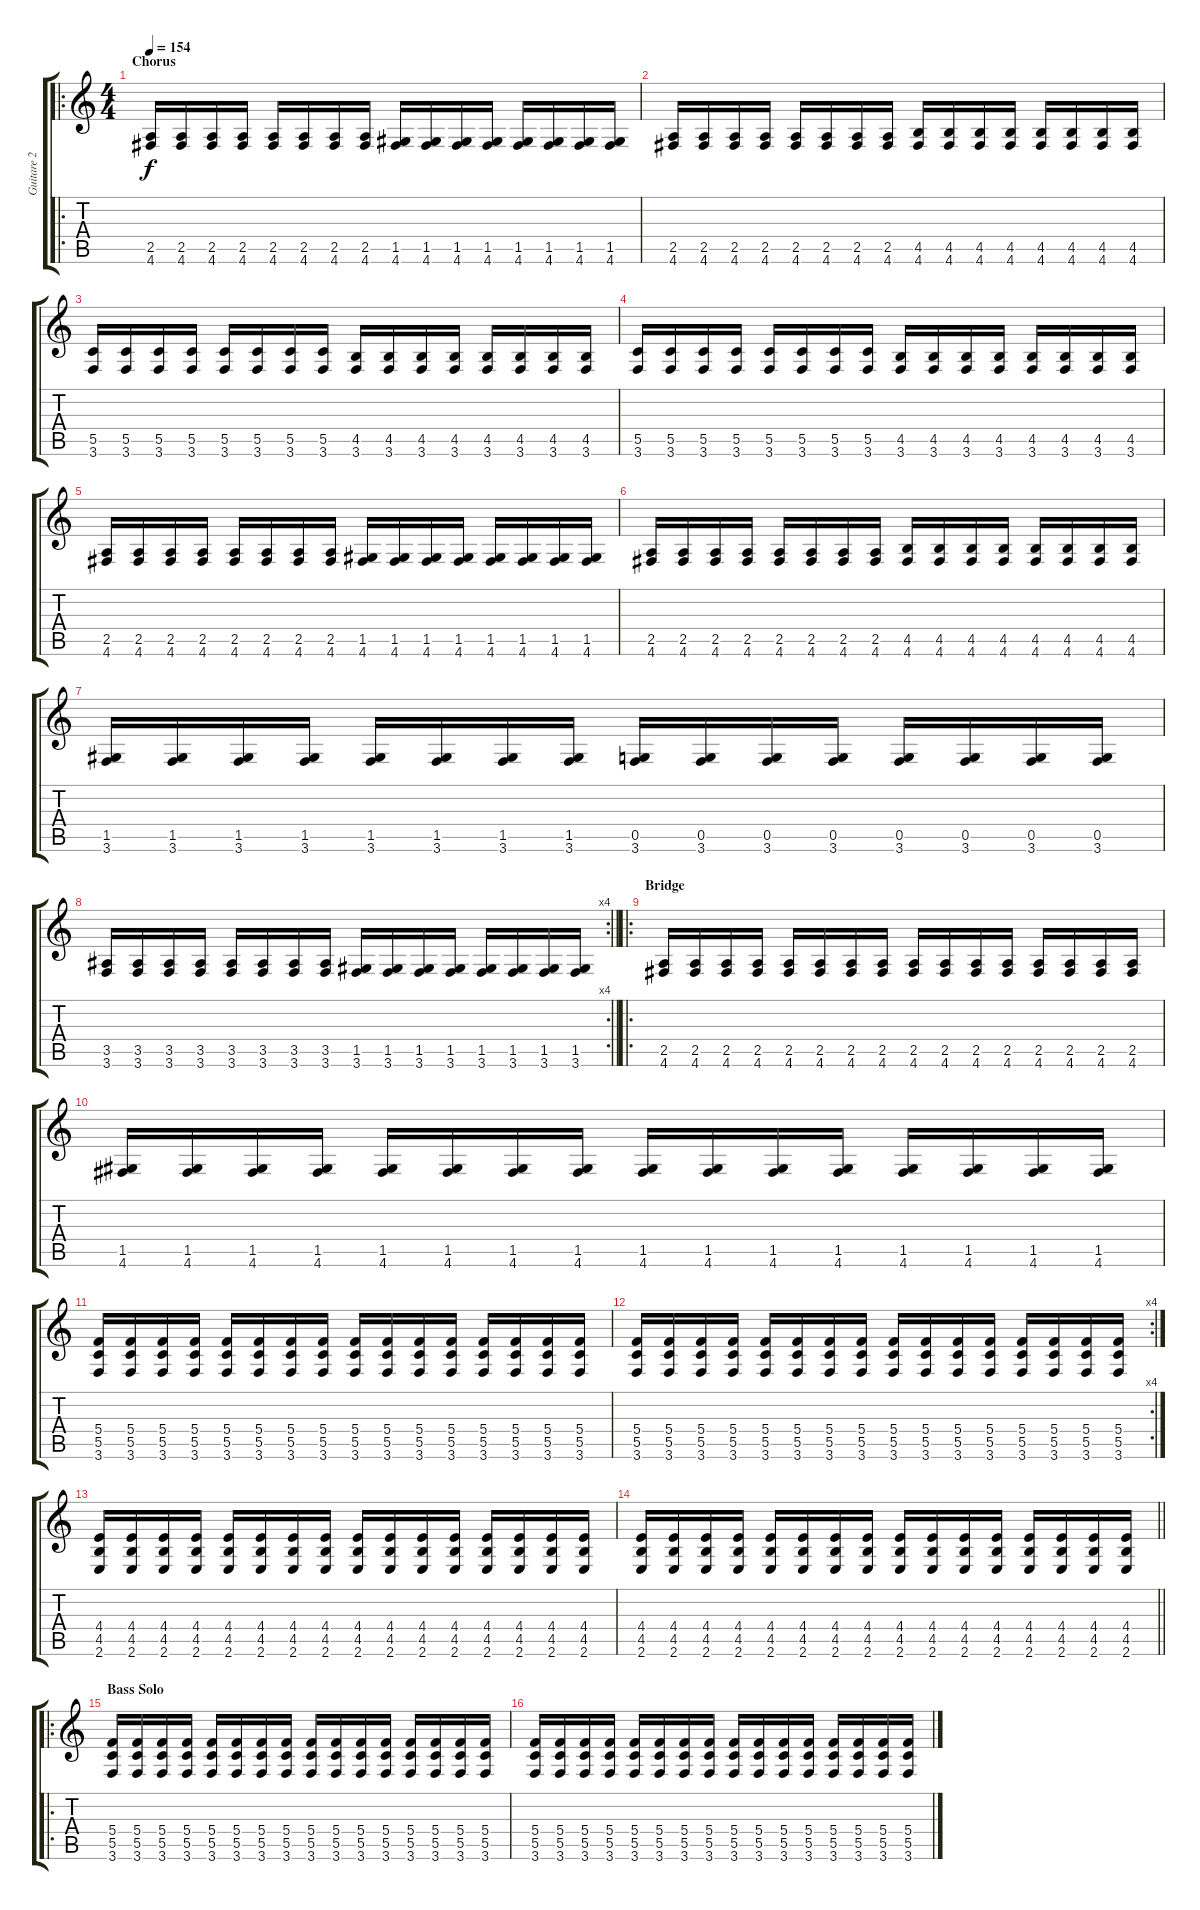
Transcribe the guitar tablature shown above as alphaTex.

\track ("Guitare 2" "Guitare 2") {instrument distortionguitar}
\staff {score tabs}
\tuning (D4 A3 F3 C3 G2 D2) {hide}
\ro
\ts (4 4)
\section ("" "Chorus")
\tempo 154
\clef g2
\ks c
(2.5 4.6).16{dy f} (2.5 4.6).16 (2.5 4.6).16 (2.5 4.6).16 (2.5 4.6).16 (2.5 4.6).16 (2.5 4.6).16 (2.5 4.6).16 (1.5 4.6).16 (1.5 4.6).16 (1.5 4.6).16 (1.5 4.6).16 (1.5 4.6).16 (1.5 4.6).16 (1.5 4.6).16 (1.5 4.6).16 |
(2.5 4.6).16 (2.5 4.6).16 (2.5 4.6).16 (2.5 4.6).16 (2.5 4.6).16 (2.5 4.6).16 (2.5 4.6).16 (2.5 4.6).16 (4.5 4.6).16 (4.5 4.6).16 (4.5 4.6).16 (4.5 4.6).16 (4.5 4.6).16 (4.5 4.6).16 (4.5 4.6).16 (4.5 4.6).16 |
(5.5 3.6).16 (5.5 3.6).16 (5.5 3.6).16 (5.5 3.6).16 (5.5 3.6).16 (5.5 3.6).16 (5.5 3.6).16 (5.5 3.6).16 (4.5 3.6).16 (4.5 3.6).16 (4.5 3.6).16 (4.5 3.6).16 (4.5 3.6).16 (4.5 3.6).16 (4.5 3.6).16 (4.5 3.6).16 |
(5.5 3.6).16 (5.5 3.6).16 (5.5 3.6).16 (5.5 3.6).16 (5.5 3.6).16 (5.5 3.6).16 (5.5 3.6).16 (5.5 3.6).16 (4.5 3.6).16 (4.5 3.6).16 (4.5 3.6).16 (4.5 3.6).16 (4.5 3.6).16 (4.5 3.6).16 (4.5 3.6).16 (4.5 3.6).16 |
(2.5 4.6).16 (2.5 4.6).16 (2.5 4.6).16 (2.5 4.6).16 (2.5 4.6).16 (2.5 4.6).16 (2.5 4.6).16 (2.5 4.6).16 (1.5 4.6).16 (1.5 4.6).16 (1.5 4.6).16 (1.5 4.6).16 (1.5 4.6).16 (1.5 4.6).16 (1.5 4.6).16 (1.5 4.6).16 |
(2.5 4.6).16 (2.5 4.6).16 (2.5 4.6).16 (2.5 4.6).16 (2.5 4.6).16 (2.5 4.6).16 (2.5 4.6).16 (2.5 4.6).16 (4.5 4.6).16 (4.5 4.6).16 (4.5 4.6).16 (4.5 4.6).16 (4.5 4.6).16 (4.5 4.6).16 (4.5 4.6).16 (4.5 4.6).16 |
(1.5 3.6).16 (1.5 3.6).16 (1.5 3.6).16 (1.5 3.6).16 (1.5 3.6).16 (1.5 3.6).16 (1.5 3.6).16 (1.5 3.6).16 (0.5 3.6).16 (0.5 3.6).16 (0.5 3.6).16 (0.5 3.6).16 (0.5 3.6).16 (0.5 3.6).16 (0.5 3.6).16 (0.5 3.6).16 |
\rc 4
\barLineRight lightlight
(3.5 3.6).16 (3.5 3.6).16 (3.5 3.6).16 (3.5 3.6).16 (3.5 3.6).16 (3.5 3.6).16 (3.5 3.6).16 (3.5 3.6).16 (1.5 3.6).16 (1.5 3.6).16 (1.5 3.6).16 (1.5 3.6).16 (1.5 3.6).16 (1.5 3.6).16 (1.5 3.6).16 (1.5 3.6).16 |
\ro
\section ("" "Bridge")
(2.5 4.6).16 (2.5 4.6).16 (2.5 4.6).16 (2.5 4.6).16 (2.5 4.6).16 (2.5 4.6).16 (2.5 4.6).16 (2.5 4.6).16 (2.5 4.6).16 (2.5 4.6).16 (2.5 4.6).16 (2.5 4.6).16 (2.5 4.6).16 (2.5 4.6).16 (2.5 4.6).16 (2.5 4.6).16 |
(1.5 4.6).16 (1.5 4.6).16 (1.5 4.6).16 (1.5 4.6).16 (1.5 4.6).16 (1.5 4.6).16 (1.5 4.6).16 (1.5 4.6).16 (1.5 4.6).16 (1.5 4.6).16 (1.5 4.6).16 (1.5 4.6).16 (1.5 4.6).16 (1.5 4.6).16 (1.5 4.6).16 (1.5 4.6).16 |
(5.4 5.5 3.6).16 (5.4 5.5 3.6).16 (5.4 5.5 3.6).16 (5.4 5.5 3.6).16 (5.4 5.5 3.6).16 (5.4 5.5 3.6).16 (5.4 5.5 3.6).16 (5.4 5.5 3.6).16 (5.4 5.5 3.6).16 (5.4 5.5 3.6).16 (5.4 5.5 3.6).16 (5.4 5.5 3.6).16 (5.4 5.5 3.6).16 (5.4 5.5 3.6).16 (5.4 5.5 3.6).16 (5.4 5.5 3.6).16 |
\rc 4
(5.4 5.5 3.6).16 (5.4 5.5 3.6).16 (5.4 5.5 3.6).16 (5.4 5.5 3.6).16 (5.4 5.5 3.6).16 (5.4 5.5 3.6).16 (5.4 5.5 3.6).16 (5.4 5.5 3.6).16 (5.4 5.5 3.6).16 (5.4 5.5 3.6).16 (5.4 5.5 3.6).16 (5.4 5.5 3.6).16 (5.4 5.5 3.6).16 (5.4 5.5 3.6).16 (5.4 5.5 3.6).16 (5.4 5.5 3.6).16 |
(4.4 4.5 2.6).16 (4.4 4.5 2.6).16 (4.4 4.5 2.6).16 (4.4 4.5 2.6).16 (4.4 4.5 2.6).16 (4.4 4.5 2.6).16 (4.4 4.5 2.6).16 (4.4 4.5 2.6).16 (4.4 4.5 2.6).16 (4.4 4.5 2.6).16 (4.4 4.5 2.6).16 (4.4 4.5 2.6).16 (4.4 4.5 2.6).16 (4.4 4.5 2.6).16 (4.4 4.5 2.6).16 (4.4 4.5 2.6).16 |
\barLineRight lightlight
(4.4 4.5 2.6).16 (4.4 4.5 2.6).16 (4.4 4.5 2.6).16 (4.4 4.5 2.6).16 (4.4 4.5 2.6).16 (4.4 4.5 2.6).16 (4.4 4.5 2.6).16 (4.4 4.5 2.6).16 (4.4 4.5 2.6).16 (4.4 4.5 2.6).16 (4.4 4.5 2.6).16 (4.4 4.5 2.6).16 (4.4 4.5 2.6).16 (4.4 4.5 2.6).16 (4.4 4.5 2.6).16 (4.4 4.5 2.6).16 |
\ro
\section ("" "Bass Solo")
(5.4 5.5 3.6).16 (5.4 5.5 3.6).16 (5.4 5.5 3.6).16 (5.4 5.5 3.6).16 (5.4 5.5 3.6).16 (5.4 5.5 3.6).16 (5.4 5.5 3.6).16 (5.4 5.5 3.6).16 (5.4 5.5 3.6).16 (5.4 5.5 3.6).16 (5.4 5.5 3.6).16 (5.4 5.5 3.6).16 (5.4 5.5 3.6).16 (5.4 5.5 3.6).16 (5.4 5.5 3.6).16 (5.4 5.5 3.6).16 |
(5.4 5.5 3.6).16 (5.4 5.5 3.6).16 (5.4 5.5 3.6).16 (5.4 5.5 3.6).16 (5.4 5.5 3.6).16 (5.4 5.5 3.6).16 (5.4 5.5 3.6).16 (5.4 5.5 3.6).16 (5.4 5.5 3.6).16 (5.4 5.5 3.6).16 (5.4 5.5 3.6).16 (5.4 5.5 3.6).16 (5.4 5.5 3.6).16 (5.4 5.5 3.6).16 (5.4 5.5 3.6).16 (5.4 5.5 3.6).16
